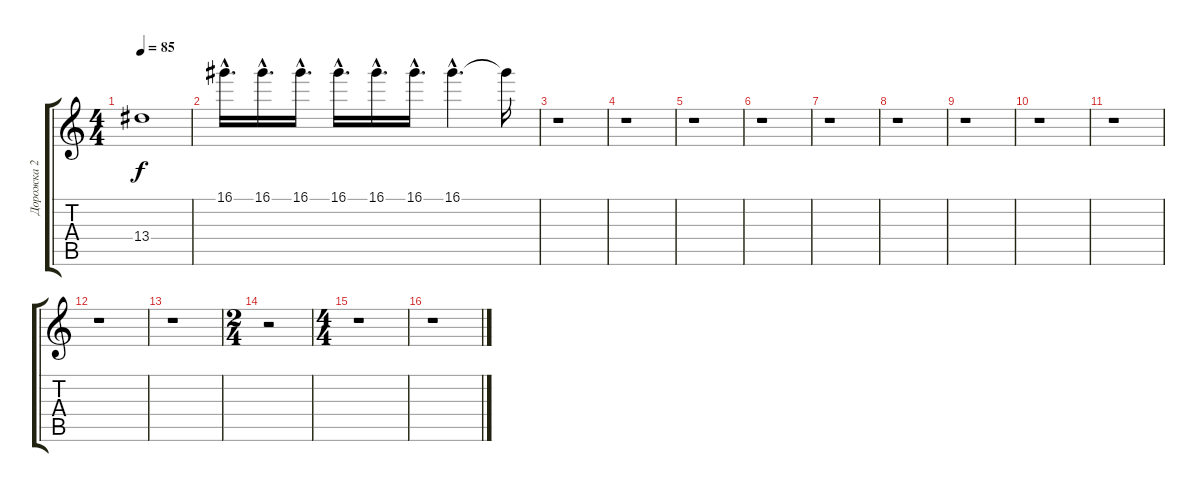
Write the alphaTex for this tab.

\track ("Дорожка 2" "Дорожка 2") {instrument overdrivenguitar}
\staff {score tabs}
\tuning (E4 B3 G3 D3 A2 D2) {hide}
\ts (4 4)
\tempo 85
\clef g2
\ks c
13.4.1{dy f} |
16.1{hac}.16{d} 16.1{hac}.16{d} 16.1{hac}.16{d} 16.1{hac}.16{d} 16.1{hac}.16{d} 16.1{hac}.16{d} 16.1{hac}.4{d} 16.1{t}.16 |
r.1 |
r.1 |
r.1 |
r.1 |
r.1 |
r.1 |
r.1 |
r.1 |
r.1 |
r.1 |
r.1 |
\ts (2 4)
r.2 |
\ts (4 4)
r.1 |
r.1
